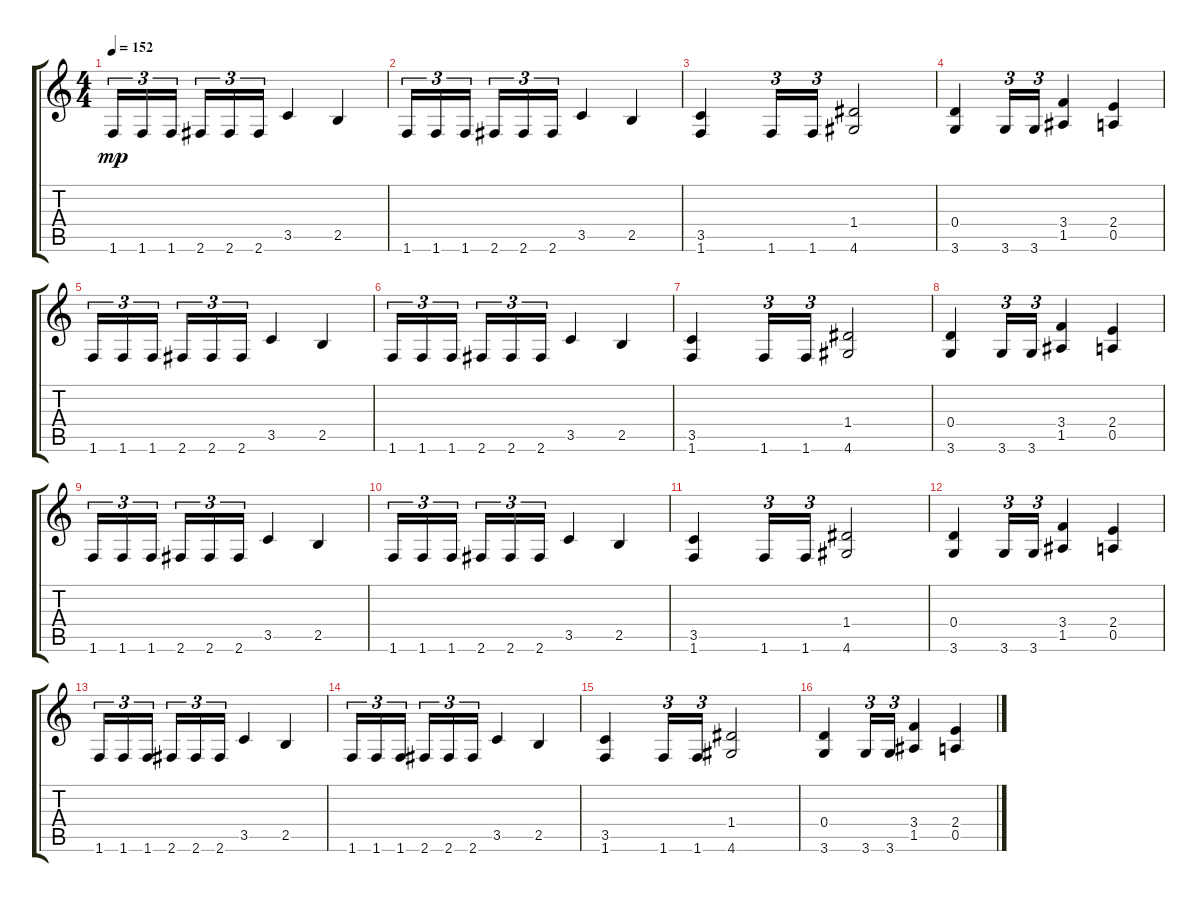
\track "" {instrument distortionguitar}
\staff {score tabs}
\tuning (E4 B3 G3 D3 A2 E2) {hide}
\ts (4 4)
\tempo 152
\clef g2
\ks c
1.6.16{tu (3 2) dy mp} 1.6.16{tu (3 2)} 1.6.16{tu (3 2)} 2.6.16{tu (3 2)} 2.6.16{tu (3 2)} 2.6.16{tu (3 2)} 3.5.4 2.5.4 |
1.6.16{tu (3 2)} 1.6.16{tu (3 2)} 1.6.16{tu (3 2)} 2.6.16{tu (3 2)} 2.6.16{tu (3 2)} 2.6.16{tu (3 2)} 3.5.4 2.5.4 |
(3.5 1.6).4 1.6.16{tu (3 2)} 1.6.16{tu (3 2)} (1.4 4.6).2 |
(0.4 3.6).4 3.6.16{tu (3 2)} 3.6.16{tu (3 2)} (3.4 1.5).4 (2.4 0.5).4 |
1.6.16{tu (3 2)} 1.6.16{tu (3 2)} 1.6.16{tu (3 2)} 2.6.16{tu (3 2)} 2.6.16{tu (3 2)} 2.6.16{tu (3 2)} 3.5.4 2.5.4 |
1.6.16{tu (3 2)} 1.6.16{tu (3 2)} 1.6.16{tu (3 2)} 2.6.16{tu (3 2)} 2.6.16{tu (3 2)} 2.6.16{tu (3 2)} 3.5.4 2.5.4 |
(3.5 1.6).4 1.6.16{tu (3 2)} 1.6.16{tu (3 2)} (1.4 4.6).2 |
(0.4 3.6).4 3.6.16{tu (3 2)} 3.6.16{tu (3 2)} (3.4 1.5).4 (2.4 0.5).4 |
1.6.16{tu (3 2)} 1.6.16{tu (3 2)} 1.6.16{tu (3 2)} 2.6.16{tu (3 2)} 2.6.16{tu (3 2)} 2.6.16{tu (3 2)} 3.5.4 2.5.4 |
1.6.16{tu (3 2)} 1.6.16{tu (3 2)} 1.6.16{tu (3 2)} 2.6.16{tu (3 2)} 2.6.16{tu (3 2)} 2.6.16{tu (3 2)} 3.5.4 2.5.4 |
(3.5 1.6).4 1.6.16{tu (3 2)} 1.6.16{tu (3 2)} (1.4 4.6).2 |
(0.4 3.6).4 3.6.16{tu (3 2)} 3.6.16{tu (3 2)} (3.4 1.5).4 (2.4 0.5).4 |
1.6.16{tu (3 2)} 1.6.16{tu (3 2)} 1.6.16{tu (3 2)} 2.6.16{tu (3 2)} 2.6.16{tu (3 2)} 2.6.16{tu (3 2)} 3.5.4 2.5.4 |
1.6.16{tu (3 2)} 1.6.16{tu (3 2)} 1.6.16{tu (3 2)} 2.6.16{tu (3 2)} 2.6.16{tu (3 2)} 2.6.16{tu (3 2)} 3.5.4 2.5.4 |
(3.5 1.6).4 1.6.16{tu (3 2)} 1.6.16{tu (3 2)} (1.4 4.6).2 |
(0.4 3.6).4 3.6.16{tu (3 2)} 3.6.16{tu (3 2)} (3.4 1.5).4 (2.4 0.5).4
